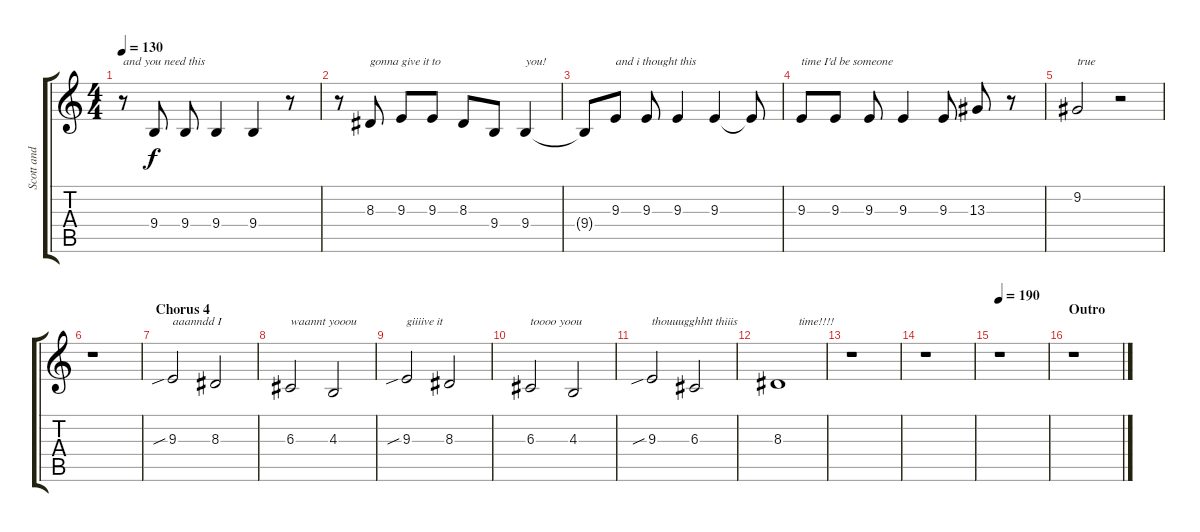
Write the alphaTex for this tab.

\track ("Scott and Matt (Backing Vocals)" "Scott and ") {instrument oboe}
\staff {score tabs}
\tuning (E4 B3 G3 D3 A2 E2) {hide}
\ts (4 4)
\tempo 130
\clef g2
\ks c
r.8{txt "and you need this" dy f} 9.4.8 9.4.8 9.4.4 9.4.4 r.8 |
r.8 8.3.8{txt "gonna give it to"} 9.3.8 9.3.8 8.3.8 9.4.8 9.4.4{txt "you!"} |
9.4{t}.8 9.3.8{txt "and i thought this"} 9.3.8 9.3.4 9.3.4 9.3{t}.8 |
9.3.8{txt "time I'd be someone"} 9.3.8 9.3.8 9.3.4 9.3.8 13.3.8 r.8 |
9.2.2{txt "true"} r.2 |
r.1 |
\section ("" "Chorus 4")
9.3{sib}.2{txt "aaanndd I"} 8.3.2 |
6.3.2{txt "waannt yooou"} 4.3.2 |
9.3{sib}.2{txt "giiiive it"} 8.3.2 |
6.3.2{txt "toooo yoou"} 4.3.2 |
9.3{sib}.2{txt "thouuugghhtt thiiis"} 6.3.2 |
8.3.1{txt "       time!!!!"} |
r.1 |
r.1 |
\tempo 190
r.1 |
\section ("" "Outro")
r.1
